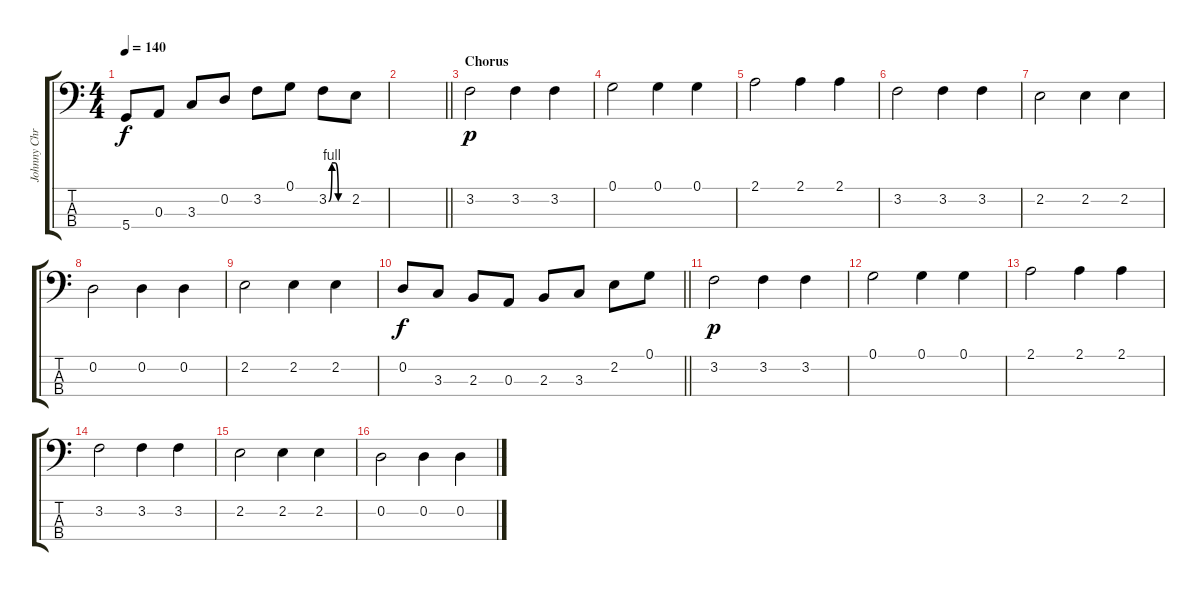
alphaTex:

\track ("Johnny Christ" "Johnny Chr") {instrument electricbassfinger}
\staff {score tabs}
\tuning (G2 D2 A1 D1) {hide}
\ts (4 4)
\tempo 140
\clef f4
\ks c
5.4.8{dy f} 0.3.8 3.3.8 0.2.8 3.2.8 0.1.8 3.2{be (custom 0 0 10 4 20 4 30 0 60 0)}.8 2.2.8 |
\barLineRight lightlight
|
\section ("" "Chorus")
3.2.2{dy p} 3.2.4 3.2.4 |
0.1.2 0.1.4 0.1.4 |
2.1.2 2.1.4 2.1.4 |
3.2.2 3.2.4 3.2.4 |
2.2.2 2.2.4 2.2.4 |
0.2.2 0.2.4 0.2.4 |
2.2.2 2.2.4 2.2.4 |
\barLineRight lightlight
0.2.8{dy f} 3.3.8 2.3.8 0.3.8 2.3.8 3.3.8 2.2.8 0.1.8 |
3.2.2{dy p} 3.2.4 3.2.4 |
0.1.2 0.1.4 0.1.4 |
2.1.2 2.1.4 2.1.4 |
3.2.2 3.2.4 3.2.4 |
2.2.2 2.2.4 2.2.4 |
0.2.2 0.2.4 0.2.4
